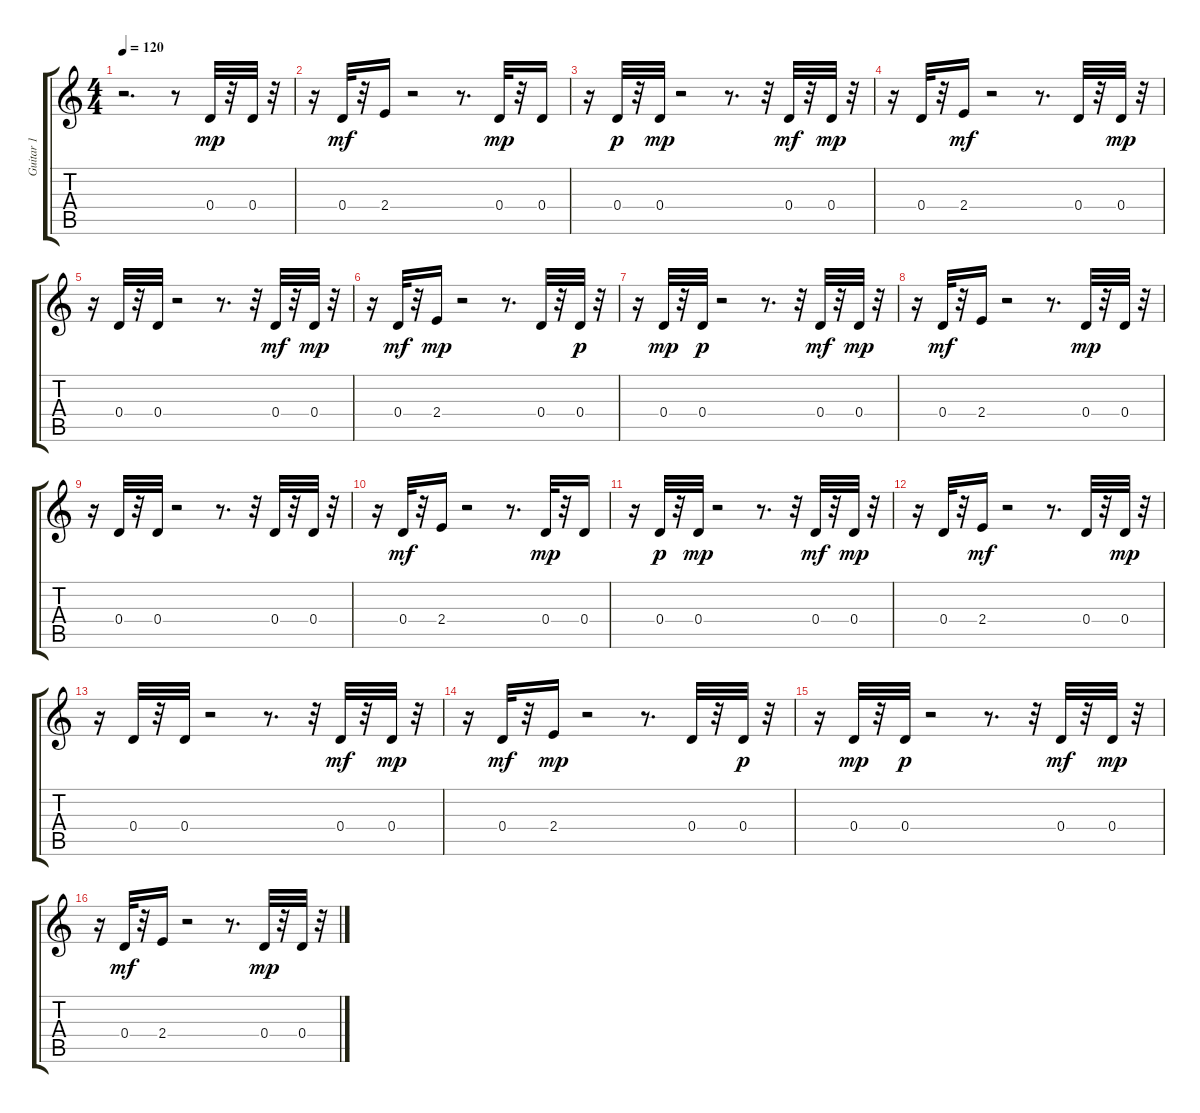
\track ("Guitar 1" "Guitar 1") {instrument electricguitarclean}
\staff {score tabs}
\tuning (E4 B3 G3 D3 A2 E2) {hide}
\ts (4 4)
\tempo 120
\clef g2
\ks c
r.2{d dy mp} r.8 0.4.32 r.32 0.4.32 r.32 |
r.16 0.4.32{dy mf} r.32 2.4.16 r.2 r.8{d} 0.4.32{dy mp} r.32 0.4.16 |
r.16 0.4.32{dy p} r.32 0.4.32{dy mp} r.2 r.8{d} r.32 0.4.32{dy mf} r.32 0.4.32{dy mp} r.32 |
r.16 0.4.32 r.32 2.4.16{dy mf} r.2 r.8{d} 0.4.32 r.32 0.4.32{dy mp} r.32 |
r.16 0.4.32 r.32 0.4.32 r.2 r.8{d} r.32 0.4.32{dy mf} r.32 0.4.32{dy mp} r.32 |
r.16 0.4.32{dy mf} r.32 2.4.16{dy mp} r.2 r.8{d} 0.4.32 r.32 0.4.32{dy p} r.32 |
r.16 0.4.32{dy mp} r.32 0.4.32{dy p} r.2 r.8{d} r.32 0.4.32{dy mf} r.32 0.4.32{dy mp} r.32 |
r.16 0.4.32{dy mf} r.32 2.4.16 r.2 r.8{d} 0.4.32{dy mp} r.32 0.4.32 r.32 |
r.16 0.4.32 r.32 0.4.32 r.2 r.8{d} r.32 0.4.32 r.32 0.4.32 r.32 |
r.16 0.4.32{dy mf} r.32 2.4.16 r.2 r.8{d} 0.4.32{dy mp} r.32 0.4.16 |
r.16 0.4.32{dy p} r.32 0.4.32{dy mp} r.2 r.8{d} r.32 0.4.32{dy mf} r.32 0.4.32{dy mp} r.32 |
r.16 0.4.32 r.32 2.4.16{dy mf} r.2 r.8{d} 0.4.32 r.32 0.4.32{dy mp} r.32 |
r.16 0.4.32 r.32 0.4.32 r.2 r.8{d} r.32 0.4.32{dy mf} r.32 0.4.32{dy mp} r.32 |
r.16 0.4.32{dy mf} r.32 2.4.16{dy mp} r.2 r.8{d} 0.4.32 r.32 0.4.32{dy p} r.32 |
r.16 0.4.32{dy mp} r.32 0.4.32{dy p} r.2 r.8{d} r.32 0.4.32{dy mf} r.32 0.4.32{dy mp} r.32 |
r.16 0.4.32{dy mf} r.32 2.4.16 r.2 r.8{d} 0.4.32{dy mp} r.32 0.4.32 r.32
